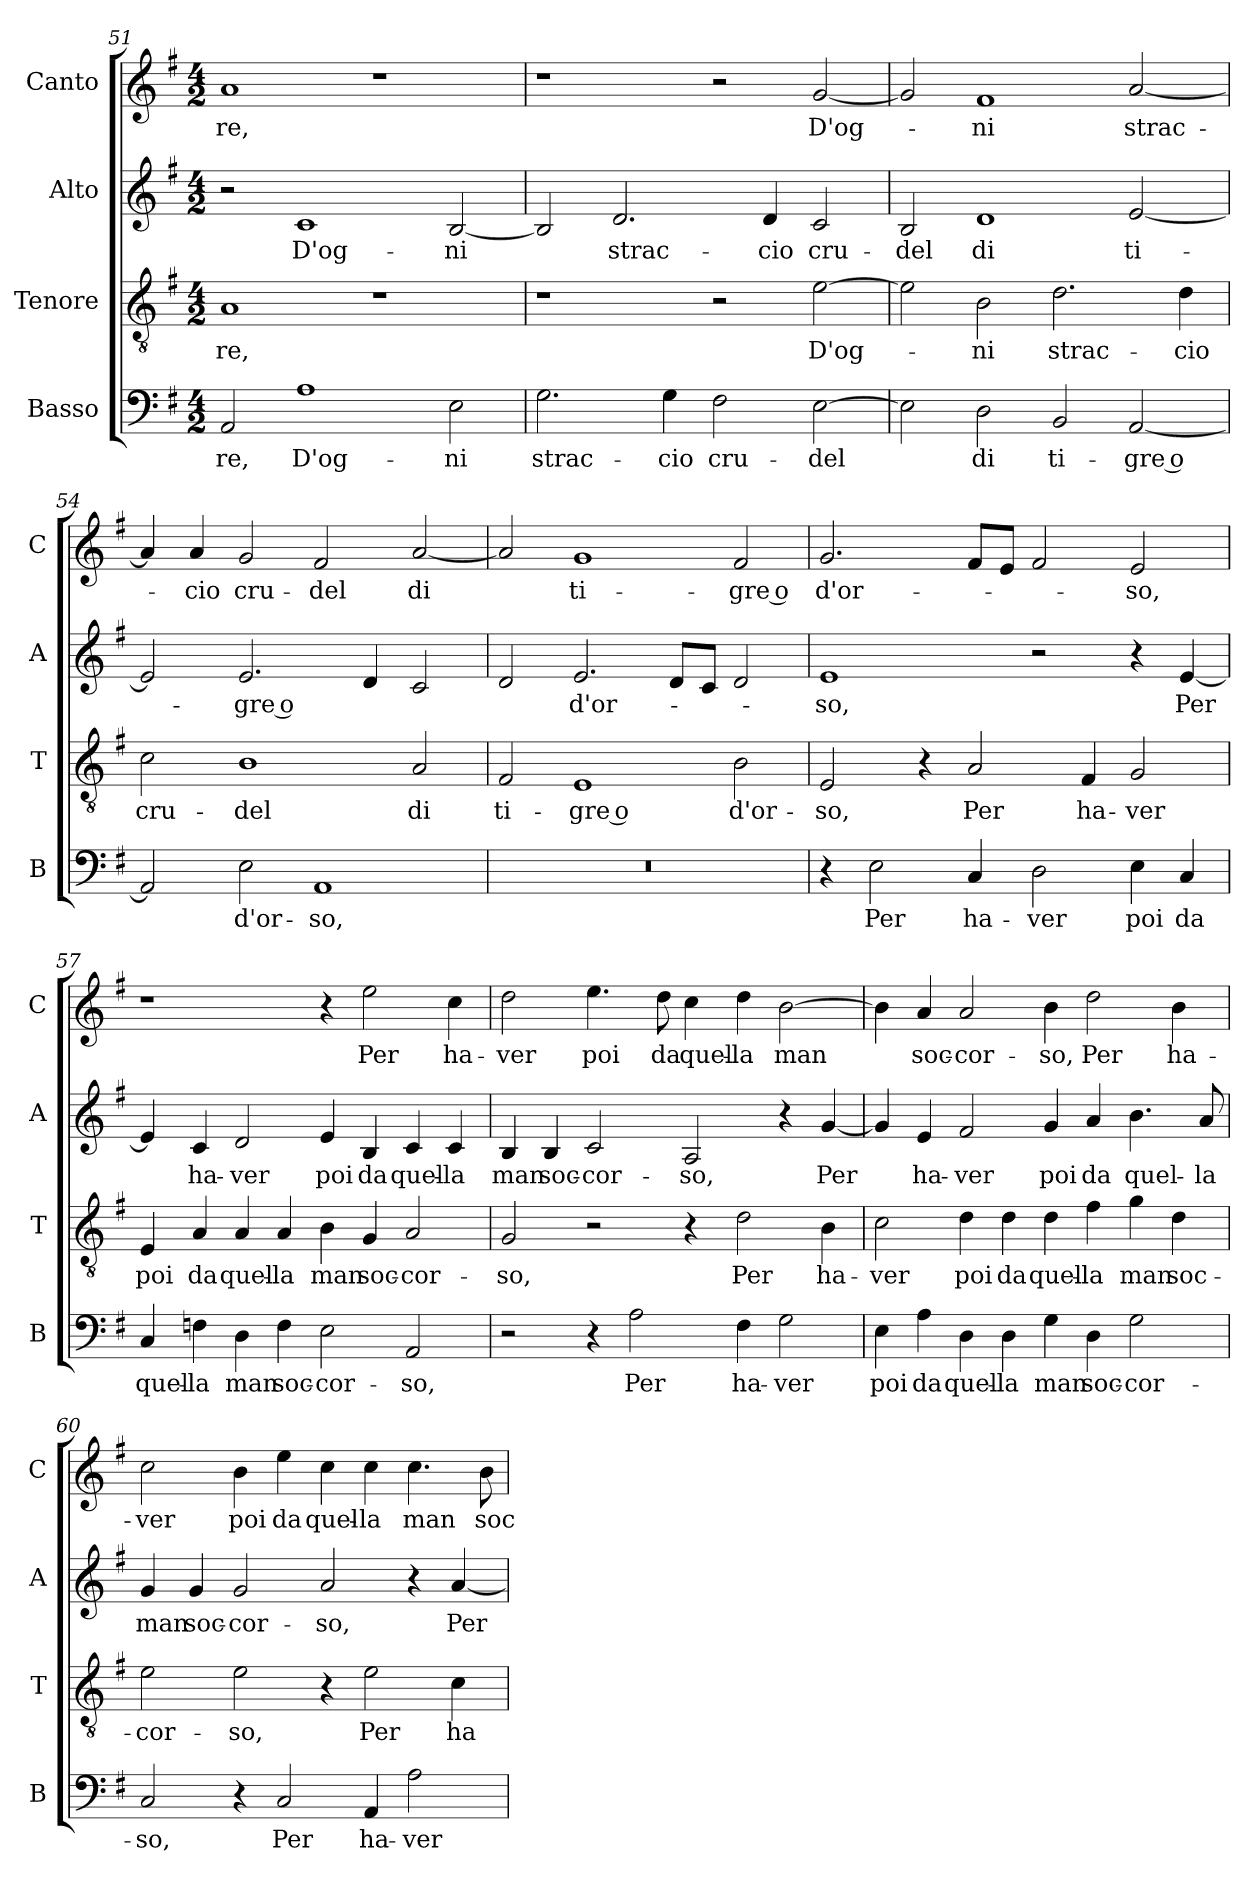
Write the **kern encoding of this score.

**kern	**text	**kern	**text	**kern	**text	**kern	**text
*part4	*part4	*part3	*part3	*part2	*part2	*part1	*part1
*staff4	*staff4	*staff3	*staff3	*staff2	*staff2	*staff1	*staff1
*I"Basso	*	*I"Tenore	*	*I"Alto	*	*I"Canto	*
*I'B	*	*I'T	*	*I'A	*	*I'C	*
*clefF4	*	*clefGv2	*	*clefG2	*	*clefG2	*
*k[f#]	*	*k[f#]	*	*k[f#]	*	*k[f#]	*
*G:	*	*G:	*	*G:	*	*G:	*
*M4/2	*	*M4/2	*	*M4/2	*	*M4/2	*
=51	=51	=51	=51	=51	=51	=51	=51
!	!LO:LY:b	!	!LO:LY:b	!	!	!	!LO:LY:b
2AA/	-re,	1A	-re,	2r	.	1a	-re,
!	!LO:LY:b	!	!	!	!LO:LY:b	!	!
1A	D'og-	.	.	1c	D'og-	.	.
.	.	1r	.	.	.	1r	.
!	!LO:LY:b	!	!	!	!LO:LY:b	!	!
2E\	-ni	.	.	[2B/	-ni	.	.
=52	=52	=52	=52	=52	=52	=52	=52
!	!LO:LY:b	!	!	!	!	!	!
2.G\	strac-	1r	.	2B/]	.	1r	.
!	!	!	!	!	!LO:LY:b	!	!
.	.	.	.	2.d/	strac-	.	.
!	!LO:LY:b	!	!	!	!	!	!
4G\	-cio	.	.	.	.	.	.
!	!LO:LY:b	!	!	!	!	!	!
2F#\	cru-	2r	.	.	.	2r	.
!	!	!	!	!	!LO:LY:b	!	!
.	.	.	.	4d/	-cio	.	.
!	!LO:LY:b	!	!LO:LY:b	!	!LO:LY:b	!	!LO:LY:b
[2E\	-del	[2e\	D'og-	2c/	cru-	[2g/	D'og-
!!LO:LB:g=z
=53	=53	=53	=53	=53	=53	=53	=53
!	!	!	!	!	!LO:LY:b	!	!
2E\]	.	2e\]	.	2B/	-del	2g/]	.
!	!LO:LY:b	!	!LO:LY:b	!	!LO:LY:b	!	!LO:LY:b
2D\	di	2B\	-ni	1d	di	1f#	-ni
!	!LO:LY:b	!	!LO:LY:b	!	!	!	!
2BB/	ti-	2.d\	strac-	.	.	.	.
!	!LO:LY:b	!	!	!	!LO:LY:b	!	!LO:LY:b
[2AA/	-gre o	.	.	[2e/	ti-	[2a/	strac-
!	!	!	!LO:LY:b	!	!	!	!
.	.	4d\	-cio	.	.	.	.
=54	=54	=54	=54	=54	=54	=54	=54
!	!	!	!LO:LY:b	!	!	!	!
2AA/]	.	2c\	cru-	2e/]	.	4a/]	.
!	!	!	!	!	!	!	!LO:LY:b
.	.	.	.	.	.	4a/	-cio
!	!LO:LY:b	!	!LO:LY:b	!	!LO:LY:b	!	!LO:LY:b
2E\	d'or-	1B	-del	2.e/	-gre o	2g/	cru-
!	!LO:LY:b	!	!	!	!	!	!LO:LY:b
1AA	-so,	.	.	.	.	2f#/	-del
.	.	.	.	4d/	.	.	.
!	!	!	!LO:LY:b	!	!	!	!LO:LY:b
.	.	2A/	di	2c/	.	[2a/	di
=55	=55	=55	=55	=55	=55	=55	=55
!	!	!	!LO:LY:b	!	!	!	!
0r	.	2F#/	ti-	2d/	.	2a/]	.
!	!	!	!LO:LY:b	!	!LO:LY:b	!	!LO:LY:b
.	.	1E	-gre o	2.e/	d'or-	1g	ti-
.	.	.	.	8d/L	.	.	.
.	.	.	.	8c/J	.	.	.
!	!	!	!LO:LY:b	!	!	!	!LO:LY:b
.	.	2B\	d'or-	2d/	.	2f#/	-gre o
=56	=56	=56	=56	=56	=56	=56	=56
!	!	!	!LO:LY:b	!	!LO:LY:b	!	!LO:LY:b
4r	.	2E/	-so,	1e	-so,	2.g/	d'or-
!	!LO:LY:b	!	!	!	!	!	!
2E\	Per	.	.	.	.	.	.
.	.	4r	.	.	.	.	.
!	!LO:LY:b	!	!LO:LY:b	!	!	!	!
4C/	ha-	2A/	Per	.	.	8f#/L	.
.	.	.	.	.	.	8e/J	.
!	!LO:LY:b	!	!	!	!	!	!
2D\	-ver	.	.	2r	.	2f#/	.
!	!	!	!LO:LY:b	!	!	!	!
.	.	4F#/	ha-	.	.	.	.
!	!LO:LY:b	!	!LO:LY:b	!	!	!	!LO:LY:b
4E\	poi	2G/	-ver	4r	.	2e/	-so,
!	!LO:LY:b	!	!	!	!LO:LY:b	!	!
4C/	da	.	.	[4e/	Per	.	.
!!LO:LB:g=z
=57	=57	=57	=57	=57	=57	=57	=57
!	!LO:LY:b	!	!LO:LY:b	!	!	!	!
4C/	quel-	4E/	poi	4e/]	.	1r	.
!	!LO:LY:b	!	!LO:LY:b	!	!LO:LY:b	!	!
4Fn\	-la	4A/	da	4c/	ha-	.	.
!	!LO:LY:b	!	!LO:LY:b	!	!LO:LY:b	!	!
4D\	man	4A/	quel-	2d/	-ver	.	.
!	!LO:LY:b	!	!LO:LY:b	!	!	!	!
4F\	soc-	4A/	-la	.	.	.	.
!	!LO:LY:b	!	!LO:LY:b	!	!LO:LY:b	!	!
2E\	-cor-	4B\	man	4e/	poi	4r	.
!	!	!	!LO:LY:b	!	!LO:LY:b	!	!LO:LY:b
.	.	4G/	soc-	4B/	da	2ee\	Per
!	!LO:LY:b	!	!LO:LY:b	!	!LO:LY:b	!	!
2AA/	-so,	2A/	-cor-	4c/	quel-	.	.
!	!	!	!	!	!LO:LY:b	!	!LO:LY:b
.	.	.	.	4c/	-la	4cc\	ha-
=58	=58	=58	=58	=58	=58	=58	=58
!	!	!	!LO:LY:b	!	!LO:LY:b	!	!LO:LY:b
2r	.	2G/	-so,	4B/	man	2dd\	-ver
!	!	!	!	!	!LO:LY:b	!	!
.	.	.	.	4B/	soc-	.	.
!	!	!	!	!	!LO:LY:b	!	!LO:LY:b
4r	.	2r	.	2c/	-cor-	4.ee\	poi
!	!LO:LY:b	!	!	!	!	!	!
2A\	Per	.	.	.	.	.	.
!	!	!	!	!	!	!	!LO:LY:b
.	.	.	.	.	.	8dd\	da
!	!	!	!	!	!LO:LY:b	!	!LO:LY:b
.	.	4r	.	2A/	-so,	4cc\	quel-
!	!LO:LY:b	!	!LO:LY:b	!	!	!	!LO:LY:b
4F#\	ha-	2d\	Per	.	.	4dd\	-la
!	!LO:LY:b	!	!	!	!	!	!LO:LY:b
2G\	-ver	.	.	4r	.	[2b\	man
!	!	!	!LO:LY:b	!	!LO:LY:b	!	!
.	.	4B\	ha-	[4g/	Per	.	.
=59	=59	=59	=59	=59	=59	=59	=59
!	!LO:LY:b	!	!LO:LY:b	!	!	!	!
4E\	poi	2c\	-ver	4g/]	.	4b\]	.
!	!LO:LY:b	!	!	!	!LO:LY:b	!	!LO:LY:b
4A\	da	.	.	4e/	ha-	4a/	soc-
!	!LO:LY:b	!	!LO:LY:b	!	!LO:LY:b	!	!LO:LY:b
4D\	quel-	4d\	poi	2f#/	-ver	2a/	-cor-
!	!LO:LY:b	!	!LO:LY:b	!	!	!	!
4D\	-la	4d\	da	.	.	.	.
!	!LO:LY:b	!	!LO:LY:b	!	!LO:LY:b	!	!LO:LY:b
4G\	man	4d\	quel-	4g/	poi	4b\	-so,
!	!LO:LY:b	!	!LO:LY:b	!	!LO:LY:b	!	!LO:LY:b
4D\	soc-	4f#\	-la	4a/	da	2dd\	Per
!	!LO:LY:b	!	!LO:LY:b	!	!LO:LY:b	!	!
2G\	-cor-	4g\	man	4.b\	quel-	.	.
!	!	!	!LO:LY:b	!	!	!	!LO:LY:b
.	.	4d\	soc-	.	.	4b\	ha-
!	!	!	!	!	!LO:LY:b	!	!
.	.	.	.	8a/	-la	.	.
!!LO:PB:g=z
=60	=60	=60	=60	=60	=60	=60	=60
!	!LO:LY:b	!	!LO:LY:b	!	!LO:LY:b	!	!LO:LY:b
2C/	-so,	2e\	-cor-	4g/	man	2cc\	-ver
!	!	!	!	!	!LO:LY:b	!	!
.	.	.	.	4g/	soc-	.	.
!	!	!	!LO:LY:b	!	!LO:LY:b	!	!LO:LY:b
4r	.	2e\	-so,	2g/	-cor-	4b\	poi
!	!LO:LY:b	!	!	!	!	!	!LO:LY:b
2C/	Per	.	.	.	.	4ee\	da
!	!	!	!	!	!LO:LY:b	!	!LO:LY:b
.	.	4r	.	2a/	-so,	4cc\	quel-
!	!LO:LY:b	!	!LO:LY:b	!	!	!	!LO:LY:b
4AA/	ha-	2e\	Per	.	.	4cc\	-la
!	!LO:LY:b	!	!	!	!	!	!LO:LY:b
2A\	-ver	.	.	4r	.	4.cc\	man
!	!	!	!LO:LY:b	!	!LO:LY:b	!	!
.	.	4c\	ha-	[4a/	Per	.	.
!	!	!	!	!	!	!	!LO:LY:b
.	.	.	.	.	.	8b\	soc-
=	=	=	=	=	=	=	=
*-	*-	*-	*-	*-	*-	*-	*-
